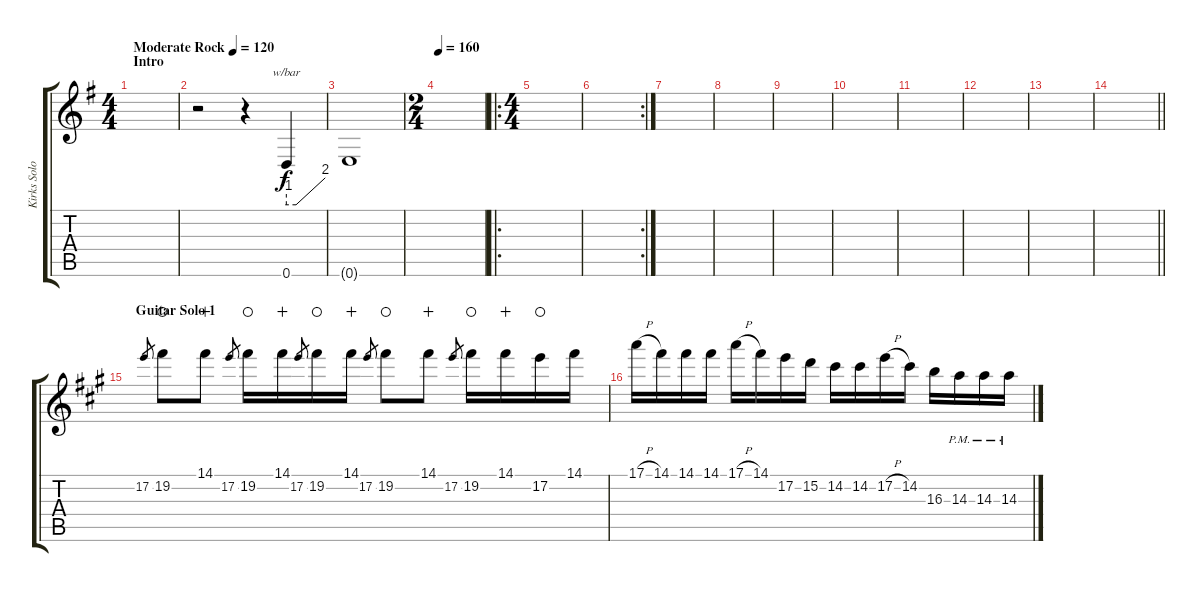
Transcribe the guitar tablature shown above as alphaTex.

\track ("Kirks Solo's" "Kirks Solo") {instrument distortionguitar}
\staff {score tabs}
\tuning (E4 B3 G3 D3 A2 E2) {hide}
\ts (4 4)
\section ("" "Intro")
\tempo (120 "Moderate Rock")
\clef g2
\ks g
|
r.2 r.4 0.6.4{tbe (custom default 0 -4 15 -4 60 8)} |
0.6{t}.1 |
\ts (2 4)
\tempo 160
|
\ro
\ts (4 4)
|
\rc 2
|
|
|
|
|
|
|
|
\barLineRight lightlight
|
\section ("" "Guitar Solo 1")
\ks a
17.2.8{gr} 19.2.8{waho} 14.1.8{wahc} 17.2.8{gr} 19.2.16{waho} 14.1.16{wahc} 17.2.8{gr} 19.2.16{waho} 14.1.16{wahc} 17.2.8{gr} 19.2.8{waho} 14.1.8{wahc} 17.2.8{gr} 19.2.16{waho} 14.1.16{wahc} 17.2.16{waho} 14.1.16 |
17.1{h}.16 14.1.16 14.1.16 14.1.16 17.1{h}.16 14.1.16 17.2.16 15.2.16 14.2.16 14.2.16 17.2{h}.16 14.2.16 16.3.16 14.3{pm}.16 14.3{pm}.16 14.3{pm}.16
